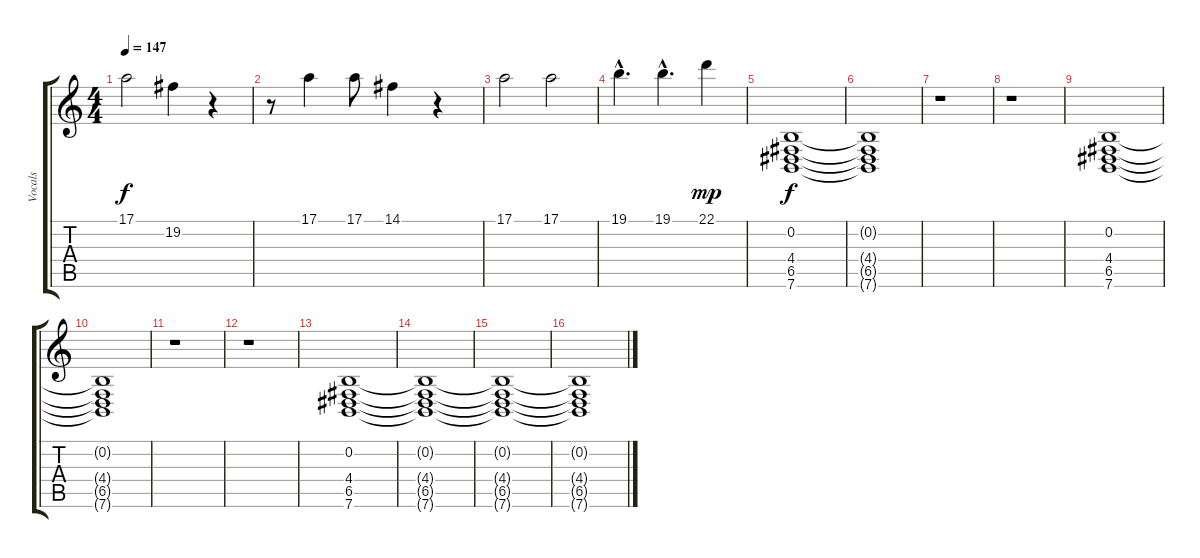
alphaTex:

\track ("Vocals" "Vocals") {instrument voiceoohs}
\staff {score tabs}
\tuning (E4 B3 G3 D3 A2 E2) {hide}
\ts (4 4)
\tempo 147
\clef g2
\ks c
17.1.2{dy f} 19.2.4 r.4 |
r.8 17.1.4 17.1.8 14.1.4 r.4 |
17.1.2 17.1.2 |
19.1{hac}.4{d} 19.1{hac}.4{d} 22.1.4{dy mp} |
(0.2 4.4 6.5 7.6).1{dy f balance 3} |
(0.2{t} 4.4{t} 6.5{t} 7.6{t}).1 |
r.1 |
r.1 |
(0.2 4.4 6.5 7.6).1 |
(0.2{t} 4.4{t} 6.5{t} 7.6{t}).1 |
r.1 |
r.1 |
(0.2 4.4 6.5 7.6).1 |
(0.2{t} 4.4{t} 6.5{t} 7.6{t}).1 |
(0.2{t} 4.4{t} 6.5{t} 7.6{t}).1 |
(0.2{t} 4.4{t} 6.5{t} 7.6{t}).1
